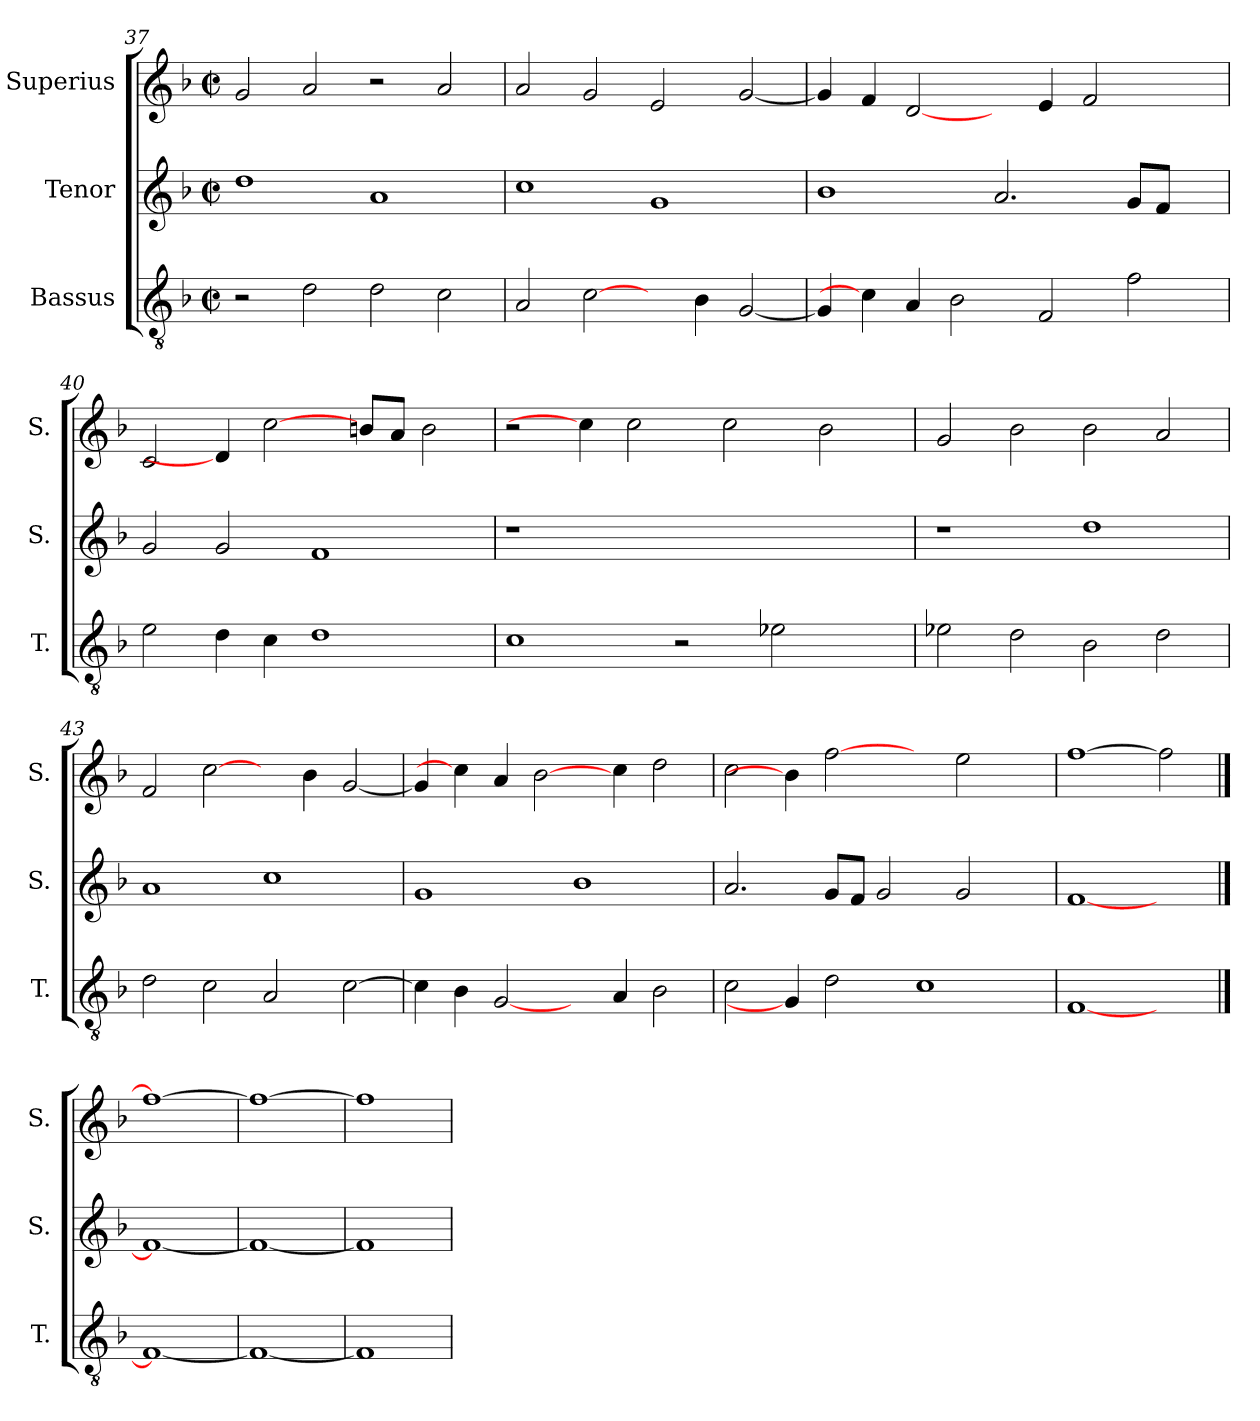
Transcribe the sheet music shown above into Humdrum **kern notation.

**kern	**kern	**kern
*part3	*part2	*part1
*staff3	*staff2	*staff1
*I"Bassus	*I"Tenor	*I"Superius
*I'T.	*I'S.	*I'S.
*clefGv2	*clefG2	*clefG2
*ITrd7c12	*	*
*k[b-]	*k[b-]	*k[b-]
*F:	*F:	*F:
*M2/2	*M2/2	*M2/2
*met(c|)	*met(c|)	*met(c|)
=37	=37	=37
2r	1ddi	2gi/
2Di\	.	2ai/
2Di\	1ai	2r
2Ci\	.	2ai/
=38	=38	=38
2AAi/	1cci	2ai/
[2Ci\	.	2gi/
4ryy	1gi	2ei/
4BB-i\	.	.
[<2GGi/	.	[<2gi/
=39	=39	=39
4GGi/]	1b-i	4gi/]
4Ci\]	.	4fi/
4AAi/	.	[2di/
2BB-i\	.	.
.	2.ai/	4ryy
2FFi/	.	4ei/
.	.	2fi/
2Fi\	8gi/L	.
.	8fi/J	.
.	4ryy	4ryy
!!LO:LB:g=z
=40	=40	=40
2Ei\	2gi/	2ci/
4Di\	2gi/	4di/]
4Ci\	.	[2cci\
1Di	1fi	.
.	.	8bni/L
.	.	8ai/J
.	.	2bi\
=41	=41	=41
!	!LO:N:vis=1	!
1Ci	1r	2r
.	.	4cci\]
.	.	2cci\
2r	1ryy	.
.	.	2cci\
2E-Xi\	.	.
.	.	2b-i\
4ryy	4ryy	.
=42	=42	=42
2E-Xi\	1r	2gi/
2Di\	.	2b-i\
2BB-i\	1ddi	2b-i\
2Di\	.	2ai/
!!LO:PB:g=z
=43	=43	=43
2Di\	1ai	2fi/
2Ci\	.	[2cci\
2AAi/	1cci	4ryy
.	.	4b-i\
[>2Ci\	.	[<2gi/
=44	=44	=44
4Ci\]	1gi	4gi/]
4BB-i\	.	4cci\]
[2GGi/	.	4ai/
.	.	[2b-i\
4ryy	1b-i	.
4AAi/	.	4cci\
2BB-i\	.	2ddi\
=45	=45	=45
2Ci\	2.ai/	2cci\
4GGi/]	.	4b-i\]
2Di\	8gi/L	[2ffi
.	8fi/J	.
.	2gi/	.
1Ci	.	4ryy
.	2gi/	2eei\
.	4ryy	4ryy
=46	=46	=46
[1FFi	[1fi	[1ffi
2ryy	2ryy	2ffi]
==47	==47	==47
1FFi_	1fi_	1ffi_
=48	=48	=48
1FFi_	1fi_	1ffi_
=49	=49	=49
1FFi]	1fi]	1ffi]
=	=	=
*-	*-	*-
